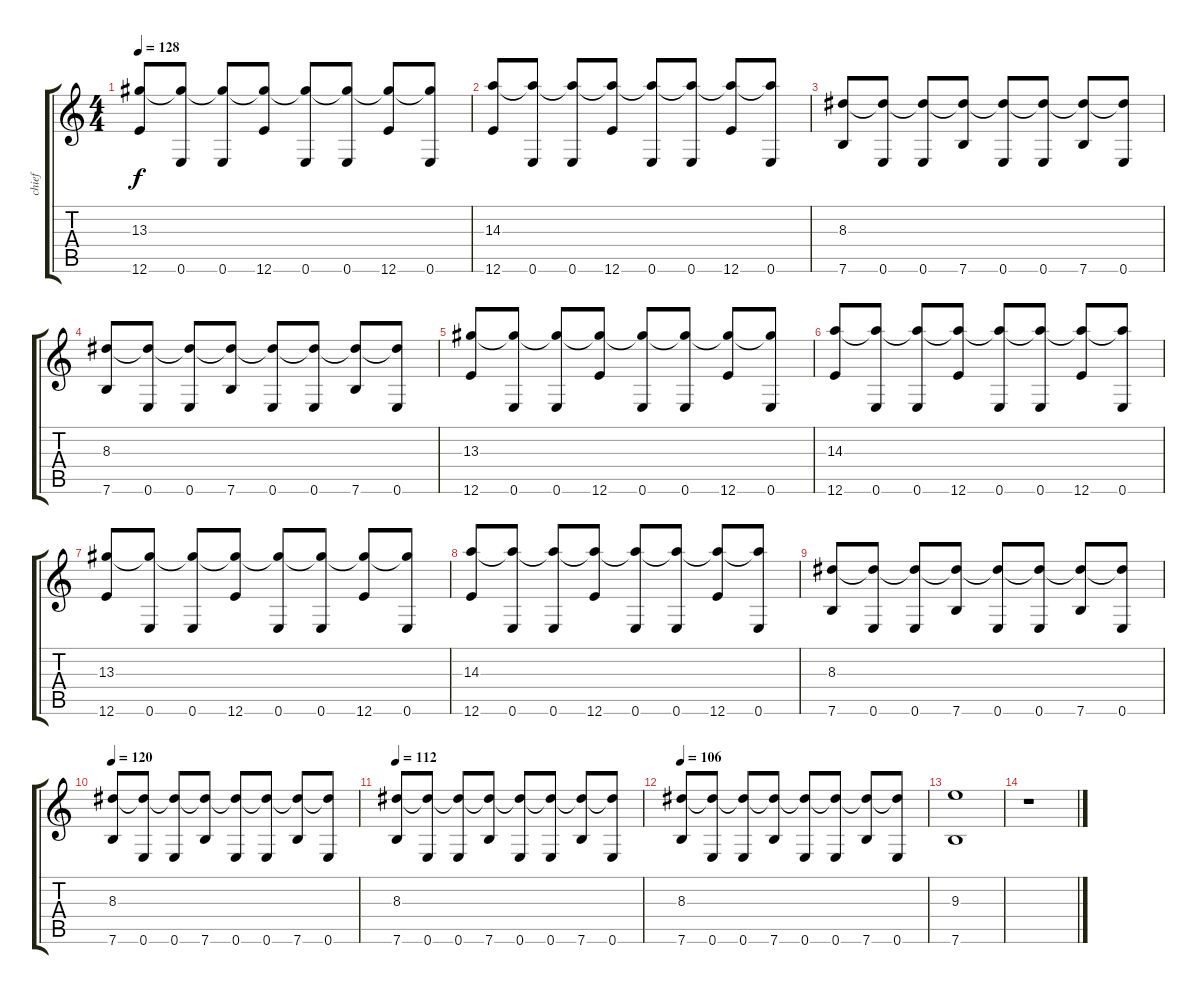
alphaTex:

\track ("chief" "chief") {instrument acousticguitarnylon}
\staff {score tabs}
\tuning (E4 B3 G3 D3 A2 E2) {hide}
\ts (4 4)
\tempo 128
\clef g2
\ks c
(13.3 12.6).8{dy f} (13.3{t} 0.6).8 (13.3{t} 0.6).8 (13.3{t} 12.6).8 (13.3{t} 0.6).8 (13.3{t} 0.6).8 (13.3{t} 12.6).8 (13.3{t} 0.6).8 |
(14.3 12.6).8 (14.3{t} 0.6).8 (14.3{t} 0.6).8 (14.3{t} 12.6).8 (14.3{t} 0.6).8 (14.3{t} 0.6).8 (14.3{t} 12.6).8 (14.3{t} 0.6).8 |
(8.3 7.6).8 (8.3{t} 0.6).8 (8.3{t} 0.6).8 (8.3{t} 7.6).8 (8.3{t} 0.6).8 (8.3{t} 0.6).8 (8.3{t} 7.6).8 (8.3{t} 0.6).8 |
(8.3 7.6).8 (8.3{t} 0.6).8 (8.3{t} 0.6).8 (8.3{t} 7.6).8 (8.3{t} 0.6).8 (8.3{t} 0.6).8 (8.3{t} 7.6).8 (8.3{t} 0.6).8 |
(13.3 12.6).8 (13.3{t} 0.6).8 (13.3{t} 0.6).8 (13.3{t} 12.6).8 (13.3{t} 0.6).8 (13.3{t} 0.6).8 (13.3{t} 12.6).8 (13.3{t} 0.6).8 |
(14.3 12.6).8 (14.3{t} 0.6).8 (14.3{t} 0.6).8 (14.3{t} 12.6).8 (14.3{t} 0.6).8 (14.3{t} 0.6).8 (14.3{t} 12.6).8 (14.3{t} 0.6).8 |
(13.3 12.6).8 (13.3{t} 0.6).8 (13.3{t} 0.6).8 (13.3{t} 12.6).8 (13.3{t} 0.6).8 (13.3{t} 0.6).8 (13.3{t} 12.6).8 (13.3{t} 0.6).8 |
(14.3 12.6).8 (14.3{t} 0.6).8 (14.3{t} 0.6).8 (14.3{t} 12.6).8 (14.3{t} 0.6).8 (14.3{t} 0.6).8 (14.3{t} 12.6).8 (14.3{t} 0.6).8 |
(8.3 7.6).8 (8.3{t} 0.6).8 (8.3{t} 0.6).8 (8.3{t} 7.6).8 (8.3{t} 0.6).8 (8.3{t} 0.6).8 (8.3{t} 7.6).8 (8.3{t} 0.6).8 |
\tempo 120
(8.3 7.6).8 (8.3{t} 0.6).8 (8.3{t} 0.6).8 (8.3{t} 7.6).8 (8.3{t} 0.6).8 (8.3{t} 0.6).8 (8.3{t} 7.6).8 (8.3{t} 0.6).8 |
\tempo 112
(8.3 7.6).8 (8.3{t} 0.6).8 (8.3{t} 0.6).8 (8.3{t} 7.6).8 (8.3{t} 0.6).8 (8.3{t} 0.6).8 (8.3{t} 7.6).8 (8.3{t} 0.6).8 |
\tempo 106
(8.3 7.6).8 (8.3{t} 0.6).8 (8.3{t} 0.6).8 (8.3{t} 7.6).8 (8.3{t} 0.6).8 (8.3{t} 0.6).8 (8.3{t} 7.6).8 (8.3{t} 0.6).8 |
(9.3 7.6).1 |
r.1
